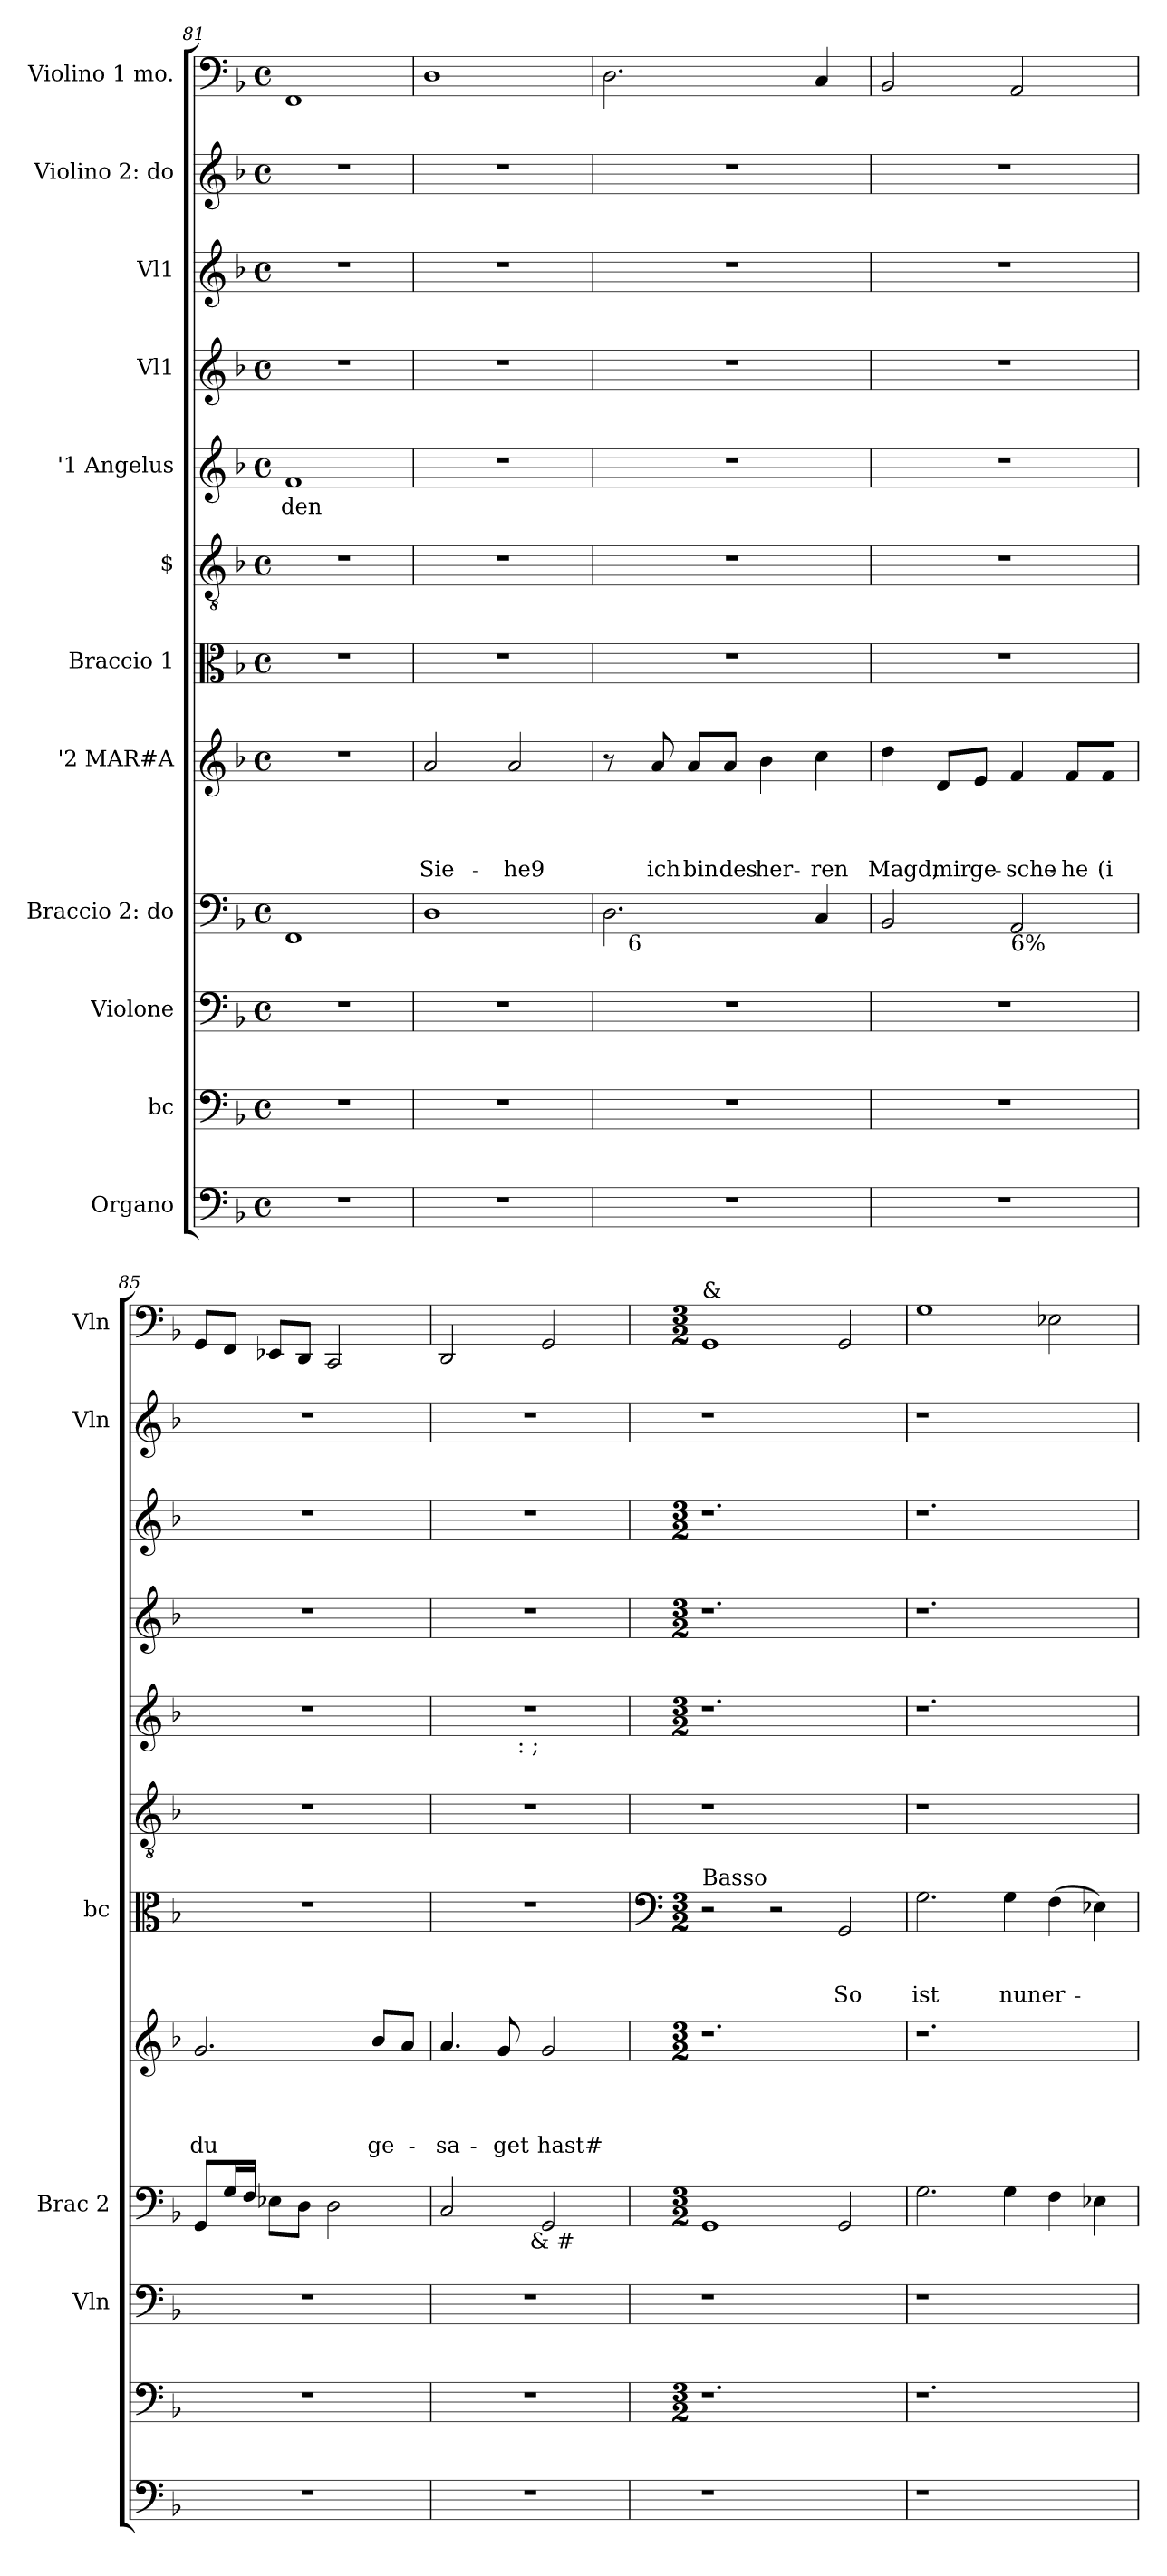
**kern	**kern	**kern	**kern	**kern	**text	**text	**text	**text	**kern	**text	**text	**text	**kern	**kern	**text	**kern	**kern	**kern	**kern
*part12	*part11	*part10	*part9	*part8	*part8	*part8	*part8	*part8	*part7	*part7	*part7	*part7	*part6	*part5	*part5	*part4	*part3	*part2	*part1
*staff12	*staff11	*staff10	*staff9	*staff8	*staff8	*staff8	*staff8	*staff8	*staff7	*staff7	*staff7	*staff7	*staff6	*staff5	*staff5	*staff4	*staff3	*staff2	*staff1
*I"Organo	*I"bc	*I"Violone	*I"Braccio 2: do	*I"'2 MAR#A	*	*	*	*	*I"Braccio 1	*	*	*	*I"$	*I"'1 Angelus	*	*I"Vl1	*I"Vl1	*I"Violino 2: do	*I"Violino 1 mo.
*	*	*I'Vln	*I'Brac 2	*	*	*	*	*	*I'bc	*	*	*	*	*	*	*	*	*I'Vln	*I'Vln
*clefF4	*clefF4	*clefF4	*clefF4	*clefG2	*	*	*	*	*clefC3	*	*	*	*clefGv2	*clefG2	*	*clefG2	*clefG2	*clefG2	*clefF4
*k[b-]	*k[b-]	*k[b-]	*k[b-]	*k[b-]	*	*	*	*	*k[b-]	*	*	*	*k[b-]	*k[b-]	*	*k[b-]	*k[b-]	*k[b-]	*k[b-]
*F:	*F:	*F:	*F:	*F:	*	*	*	*	*F:	*	*	*	*F:	*F:	*	*F:	*F:	*F:	*F:
*M4/4	*M4/4	*M4/4	*M4/4	*M4/4	*	*	*	*	*M4/4	*	*	*	*M4/4	*M4/4	*	*M4/4	*M4/4	*M4/4	*M4/4
*met(c)	*met(c)	*met(c)	*met(c)	*met(c)	*	*	*	*	*met(c)	*	*	*	*met(c)	*met(c)	*	*met(c)	*met(c)	*met(c)	*met(c)
=81	=81	=81	=81	=81	=81	=81	=81	=81	=81	=81	=81	=81	=81	=81	=81	=81	=81	=81	=81
!	!	!	!	!	!	!	!	!	!	!	!	!	!	!	!LO:LY:b	!	!	!	!
1r	1r	1r	1FF	1r	.	.	.	.	1r	.	.	.	1r	1f	-den	1r	1r	1r	1FF
=82	=82	=82	=82	=82	=82	=82	=82	=82	=82	=82	=82	=82	=82	=82	=82	=82	=82	=82	=82
!	!	!	!	!	!	!	!	!LO:LY:b	!	!	!	!	!	!	!	!	!	!	!
1r	1r	1r	1D	2a/	.	.	.	Sie-	1r	.	.	.	1r	1r	.	1r	1r	1r	1D
!	!	!	!	!	!	!	!	!LO:LY:b:rj	!	!	!	!	!	!	!	!	!	!	!
.	.	.	.	2a/	.	.	.	-he9	.	.	.	.	.	.	.	.	.	.	.
!!LO:PB:g=z
=83	=83	=83	=83	=83	=83	=83	=83	=83	=83	=83	=83	=83	=83	=83	=83	=83	=83	=83	=83
*	*	*	*^	*	*	*	*	*	*	*	*	*	*	*	*	*	*	*	*
1r	1r	1r	2.D\	16ryy	8r	.	.	.	.	1r	.	.	.	1r	1r	.	1r	1r	1r	2.D\
!	!	!	!	!LO:TX:b:t=6	!	!	!	!	!	!	!	!	!	!	!	!	!	!	!	!
.	.	.	.	2...ryy	.	.	.	.	.	.	.	.	.	.	.	.	.	.	.	.
!	!	!	!	!	!	!	!	!	!LO:LY:b	!	!	!	!	!	!	!	!	!	!	!
.	.	.	.	.	8a/	.	.	.	ich	.	.	.	.	.	.	.	.	.	.	.
!	!	!	!	!	!	!	!	!	!LO:LY:b	!	!	!	!	!	!	!	!	!	!	!
.	.	.	.	.	8a/L	.	.	.	bin	.	.	.	.	.	.	.	.	.	.	.
!	!	!	!	!	!	!	!	!	!LO:LY:b	!	!	!	!	!	!	!	!	!	!	!
.	.	.	.	.	8a/J	.	.	.	des	.	.	.	.	.	.	.	.	.	.	.
!	!	!	!	!	!	!	!	!	!LO:LY:b	!	!	!	!	!	!	!	!	!	!	!
.	.	.	.	.	4b-\	.	.	.	her-	.	.	.	.	.	.	.	.	.	.	.
!	!	!	!	!	!	!	!	!	!LO:LY:b	!	!	!	!	!	!	!	!	!	!	!
.	.	.	4C/	.	4cc\	.	.	.	-ren	.	.	.	.	.	.	.	.	.	.	4C/
=84	=84	=84	=84	=84	=84	=84	=84	=84	=84	=84	=84	=84	=84	=84	=84	=84	=84	=84	=84	=84
!	!	!	!	!	!	!	!	!	!LO:LY:b	!	!	!	!	!	!	!	!	!	!	!
*	*	*	*v	*v	*	*	*	*	*	*	*	*	*	*	*	*	*	*	*	*
1r	1r	1r	2BB-</	4dd\	.	.	.	Magd,	1r	.	.	.	1r	1r	.	1r	1r	1r	2BB-/
!	!	!	!	!	!	!	!	!LO:LY:b	!	!	!	!	!	!	!	!	!	!	!
.	.	.	.	8d/L	.	.	.	mir	.	.	.	.	.	.	.	.	.	.	.
!	!	!	!	!	!	!	!	!LO:LY:b	!	!	!	!	!	!	!	!	!	!	!
.	.	.	.	8e/J	.	.	.	ge-	.	.	.	.	.	.	.	.	.	.	.
!	!	!	!LO:TX:b:t=6%	!	!	!	!	!	!	!	!	!	!	!	!	!	!	!	!
!	!	!	!	!	!	!	!	!LO:LY:b	!	!	!	!	!	!	!	!	!	!	!
.	.	.	2AA/	4f/	.	.	.	-sche-	.	.	.	.	.	.	.	.	.	.	2AA/
!	!	!	!	!	!	!	!	!LO:LY:b	!	!	!	!	!	!	!	!	!	!	!
.	.	.	.	8f/L	.	.	.	-he	.	.	.	.	.	.	.	.	.	.	.
!	!	!	!	!	!	!	!	!LO:LY:b	!	!	!	!	!	!	!	!	!	!	!
.	.	.	.	8f/J	.	.	.	(i	.	.	.	.	.	.	.	.	.	.	.
=85	=85	=85	=85	=85	=85	=85	=85	=85	=85	=85	=85	=85	=85	=85	=85	=85	=85	=85	=85
!	!	!	!	!	!	!	!	!LO:LY:b	!	!	!	!	!	!	!	!	!	!	!
1r	1r	1r	8GG/L	2.g/	.	.	.	du	1r	.	.	.	1r	1r	.	1r	1r	1r	8GG/L
.	.	.	16G/L	.	.	.	.	.	.	.	.	.	.	.	.	.	.	.	8FF/J
.	.	.	16F/JJ	.	.	.	.	.	.	.	.	.	.	.	.	.	.	.	.
.	.	.	8E-X\L	.	.	.	.	.	.	.	.	.	.	.	.	.	.	.	8EE-X/L
.	.	.	8D\J	.	.	.	.	.	.	.	.	.	.	.	.	.	.	.	8DD/J
.	.	.	2D\	.	.	.	.	.	.	.	.	.	.	.	.	.	.	.	2CC/
!	!	!	!	!	!	!	!	!LO:LY:b	!	!	!	!	!	!	!	!	!	!	!
.	.	.	.	8b-/L	.	.	.	ge-	.	.	.	.	.	.	.	.	.	.	.
.	.	.	.	8a/J	.	.	.	.	.	.	.	.	.	.	.	.	.	.	.
=86	=86	=86	=86	=86	=86	=86	=86	=86	=86	=86	=86	=86	=86	=86	=86	=86	=86	=86	=86
!	!	!	!LO:TX:b:t=b	!	!	!	!	!	!	!	!	!	!	!	!	!	!	!	!
!	!	!	!	!	!	!	!	!LO:LY:b	!	!	!	!	!	!	!	!	!	!	!
*	*	*	*^	*	*	*	*	*	*	*	*	*	*	*^	*	*	*	*	*
1r	1r	1r	2C/	4...ryy	4.a/	.	.	.	-sa-	1r	.	.	.	1r	1r	4..ryy	.	1r	1r	1r	2DD/
!	!	!	!	!	!	!	!	!	!LO:LY:b	!	!	!	!	!	!	!	!	!	!	!	!
.	.	.	.	.	8g/	.	.	.	-get	.	.	.	.	.	.	.	.	.	.	.	.
!	!	!	!	!	!	!	!	!	!	!	!	!	!	!	!	!LO:TX:b:t=&colon; ;	!	!	!	!	!
.	.	.	.	.	.	.	.	.	.	.	.	.	.	.	.	2ryy	.	.	.	.	.
!	!	!	!	!LO:TX:b:t=& #	!	!	!	!	!	!	!	!	!	!	!	!	!	!	!	!	!
.	.	.	.	2ryy	.	.	.	.	.	.	.	.	.	.	.	.	.	.	.	.	.
!	!	!	!	!	!	!	!	!	!LO:LY:b	!	!	!	!	!	!	!	!	!	!	!	!
.	.	.	2GG/	.	2g/	.	.	.	hast#	.	.	.	.	.	.	.	.	.	.	.	2GG/
.	.	.	.	.	.	.	.	.	.	.	.	.	.	.	.	16ryy	.	.	.	.	.
.	.	.	.	32ryy	.	.	.	.	.	.	.	.	.	.	.	.	.	.	.	.	.
*	*	*	*v	*v	*	*	*	*	*	*	*	*	*	*	*v	*v	*	*	*	*	*
!!LO:LB:g=z
=87	=87	=87	=87	=87	=87	=87	=87	=87	=87	=87	=87	=87	=87	=87	=87	=87	=87	=87	=87
*	*	*	*	*	*	*	*	*	*clefF4	*	*	*	*	*	*	*	*	*	*
*	*M3/2	*	*M3/2	*M3/2	*	*	*	*	*M3/2	*	*	*	*	*M3/2	*	*M3/2	*M3/2	*	*M3/2
*	*	*	*^	*	*	*	*	*	*	*	*	*	*	*^	*	*	*	*	*
!	!	!	!	!	!	!	!	!	!	!	!	!	!	!	!	!	!	!	!	!	!LO:TX:a:t=&
!	!	!	!	!	!	!	!	!	!	!LO:TX:a:t=Basso	!	!	!	!	!	!	!	!	!	!	!
*	*	*	*v	*v	*	*	*	*	*	*	*	*	*	*	*v	*v	*	*	*	*	*
1r	1.r	1r	1GG	1.r	.	.	.	.	2r	.	.	.	1r	1.r	.	1.r	1.r	1r	1GG
.	.	.	.	.	.	.	.	.	2r	.	.	.	.	.	.	.	.	.	.
!	!	!	!	!	!	!	!	!	!	!	!	!LO:LY:b	!	!	!	!	!	!	!
2ryy	.	2ryy	2GG/	.	.	.	.	.	2GG/	.	.	So	2ryy	.	.	.	.	2ryy	2GG/
=88	=88	=88	=88	=88	=88	=88	=88	=88	=88	=88	=88	=88	=88	=88	=88	=88	=88	=88	=88
!	!	!	!	!	!	!	!	!	!	!	!	!LO:LY:b	!	!	!	!	!	!	!
1r	1.r	1r	2.G\	1.r	.	.	.	.	2.G\	.	.	ist	1r	1.r	.	1.r	1.r	1r	1G
!	!	!	!	!	!	!	!	!	!	!	!	!LO:LY:b	!	!	!	!	!	!	!
.	.	.	4G\	.	.	.	.	.	4G\	.	.	nuner-	.	.	.	.	.	.	.
2ryy	.	2ryy	4F\	.	.	.	.	.	(>4F\	.	.	.	2ryy	.	.	.	.	2ryy	2E-X\
.	.	.	4E-X\	.	.	.	.	.	4E-X\)	.	.	.	.	.	.	.	.	.	.
=	=	=	=	=	=	=	=	=	=	=	=	=	=	=	=	=	=	=	=
*-	*-	*-	*-	*-	*-	*-	*-	*-	*-	*-	*-	*-	*-	*-	*-	*-	*-	*-	*-
